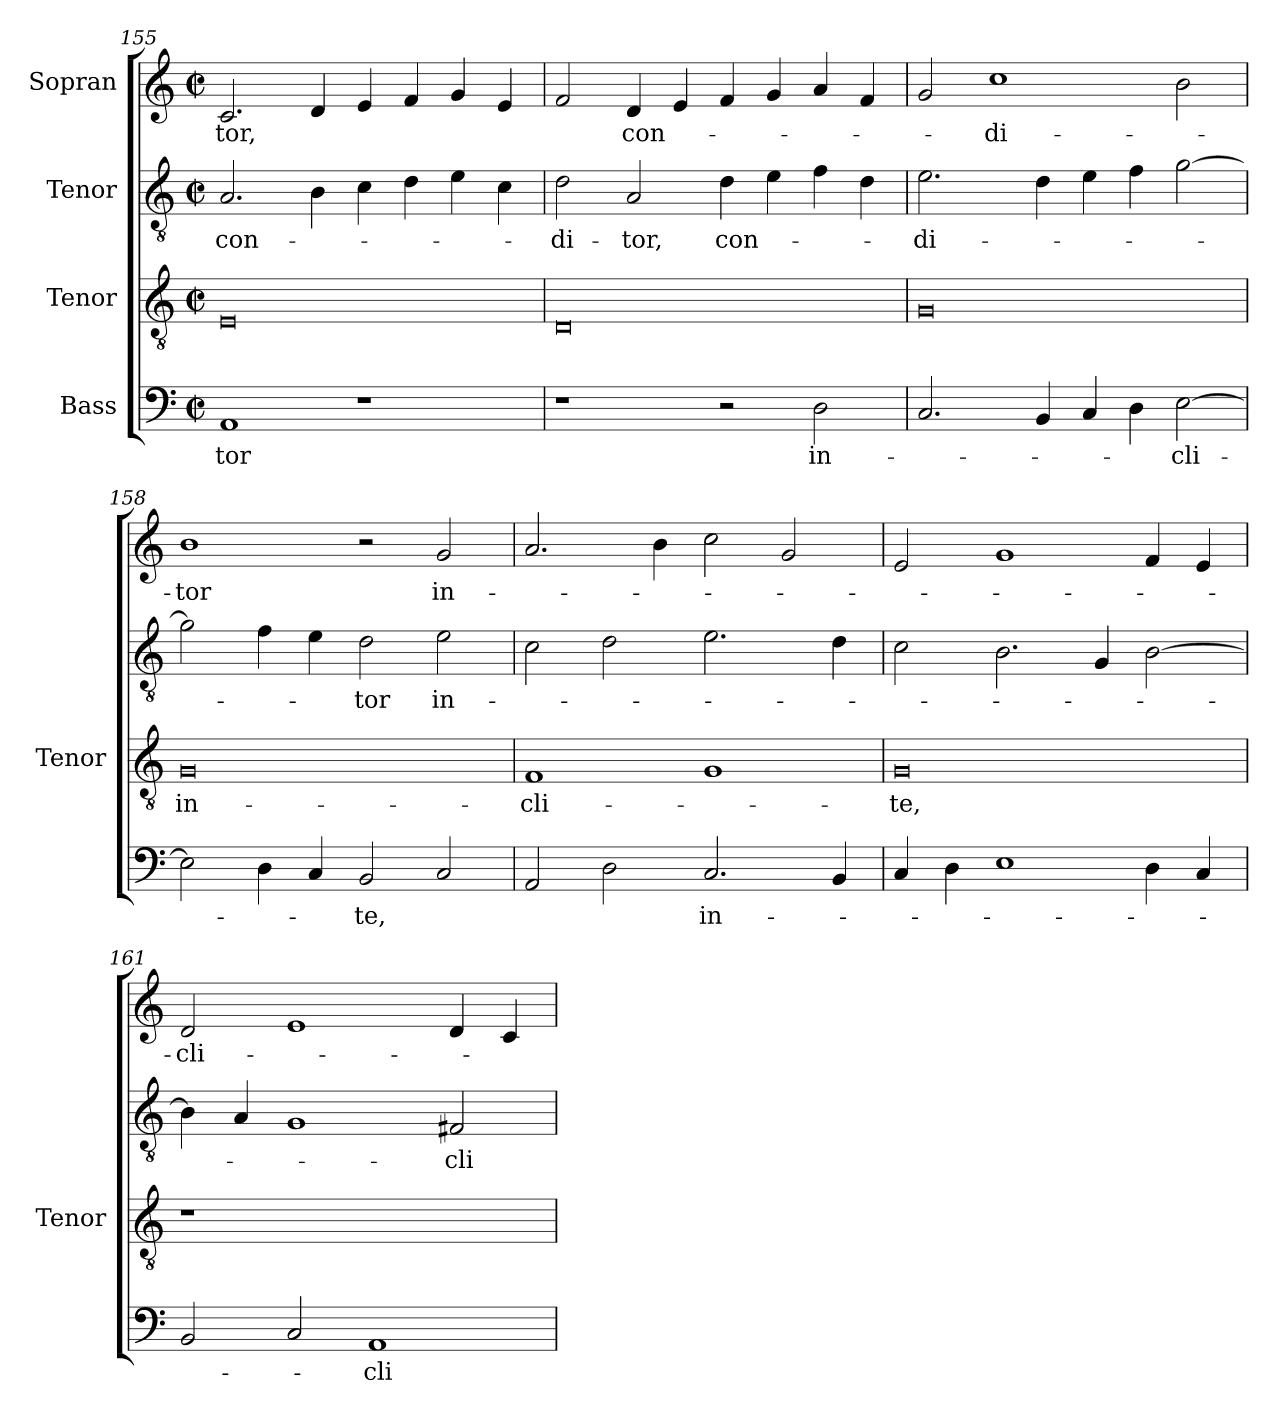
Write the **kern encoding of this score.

**kern	**text	**kern	**text	**kern	**text	**kern	**text
*part4	*part4	*part3	*part3	*part2	*part2	*part1	*part1
*staff4	*staff4	*staff3	*staff3	*staff2	*staff2	*staff1	*staff1
*I"Bass	*	*I"Tenor	*	*I"Tenor	*	*I"Sopran	*
*	*	*I'Tenor	*	*	*	*	*
*clefF4	*	*clefGv2	*	*clefGv2	*	*clefG2	*
*	*	*ITrd7c12	*	*ITrd7c12	*	*	*
*k[]	*	*k[]	*	*k[]	*	*k[]	*
*M2/2	*	*M2/2	*	*M2/2	*	*M2/2	*
*met(c|)	*	*met(c|)	*	*met(c|)	*	*met(c|)	*
=155	=155	=155	=155	=155	=155	=155	=155
!	!LO:LY:b:color=#000000	!	!	!	!	!	!
!	!	!	!	!	!LO:LY:b:color=#000000	!	!
!	!	!	!	!	!	!	!LO:LY:b:color=#000000
1AAi	-tor	0EEi	.	2.AAi/	con-	2.ci/	-tor,
.	.	.	.	4BBi\	.	4di/	.
1r	.	.	.	4Ci\	.	4ei/	.
.	.	.	.	4Di\	.	4fi/	.
.	.	.	.	4Ei\	.	4gi/	.
.	.	.	.	4Ci\	.	4ei/	.
=156	=156	=156	=156	=156	=156	=156	=156
!	!	!	!	!	!LO:LY:b:color=#000000	!	!
1r	.	0DDi	.	2Di\	-di-	2fi/	.
!	!	!	!	!	!LO:LY:b:color=#000000	!	!
!	!	!	!	!	!	!	!LO:LY:b:color=#000000
.	.	.	.	2AAi/	-tor,	4di/	con-
.	.	.	.	.	.	4ei/	.
!	!	!	!	!	!LO:LY:b:color=#000000	!	!
2r	.	.	.	4Di\	con-	4fi/	.
.	.	.	.	4Ei\	.	4gi/	.
!	!LO:LY:b:color=#000000	!	!	!	!	!	!
2Di\	in-	.	.	4Fi\	.	4ai/	.
.	.	.	.	4Di\	.	4fi/	.
=157	=157	=157	=157	=157	=157	=157	=157
!	!	!	!	!	!LO:LY:b:color=#000000	!	!
2.Ci/	.	0GGi	.	2.Ei\	-di-	2gi/	.
!	!	!	!	!	!	!	!LO:LY:b:color=#000000
.	.	.	.	.	.	1cci	-di-
4BBi/	.	.	.	4Di\	.	.	.
4Ci/	.	.	.	4Ei\	.	.	.
4Di\	.	.	.	4Fi\	.	.	.
!	!LO:LY:b:color=#000000	!	!	!	!	!	!
[>2Ei\	-cli-	.	.	[>2Gi\	.	2bi\	.
=158	=158	=158	=158	=158	=158	=158	=158
!	!	!	!LO:LY:b:color=#000000	!	!	!	!
!	!	!	!	!	!	!	!LO:LY:b:color=#000000
2Ei\]	.	0GGi	in-	2Gi\]	.	1bi	-tor
4Di\	.	.	.	4Fi\	.	.	.
4Ci/	.	.	.	4Ei\	.	.	.
!	!LO:LY:b:color=#000000	!	!	!	!	!	!
!	!	!	!	!	!LO:LY:b:color=#000000	!	!
2BBi/	-te,	.	.	2Di\	-tor	2r	.
!	!	!	!	!	!LO:LY:b:color=#000000	!	!
!	!	!	!	!	!	!	!LO:LY:b:color=#000000
2Ci/	.	.	.	2Ei\	in-	2gi/	in-
=159	=159	=159	=159	=159	=159	=159	=159
!	!	!	!LO:LY:b:color=#000000	!	!	!	!
2AAi/	.	1FFi	-cli-	2Ci\	.	2.ai/	.
2Di\	.	.	.	2Di\	.	.	.
.	.	.	.	.	.	4bi\	.
!	!LO:LY:b:color=#000000	!	!	!	!	!	!
2.Ci/	in-	1GGi	.	2.Ei\	.	2cci\	.
.	.	.	.	.	.	2gi/	.
4BBi/	.	.	.	4Di\	.	.	.
=160	=160	=160	=160	=160	=160	=160	=160
!	!	!	!LO:LY:b:color=#000000	!	!	!	!
4Ci/	.	0GGi	-te,	2Ci\	.	2ei/	.
4Di\	.	.	.	.	.	.	.
1Ei	.	.	.	2.BBi\	.	1gi	.
.	.	.	.	4GGi/	.	.	.
4Di\	.	.	.	[>2BBi\	.	4fi/	.
4Ci/	.	.	.	.	.	4ei/	.
!!LO:PB:g=z
=161	=161	=161	=161	=161	=161	=161	=161
!	!	!LO:N:vis=1	!	!	!	!	!
!	!	!	!	!	!	!	!LO:LY:b:color=#000000
2BBi/	.	1r	.	4BBi\]	.	2di/	-cli-
.	.	.	.	4AAi/	.	.	.
2Ci/	.	.	.	1GGi	.	1ei	.
!	!LO:LY:b:color=#000000	!	!	!	!	!	!
1AAi	-cli-	1ryy	.	.	.	.	.
!	!	!	!	!	!LO:LY:b:color=#000000	!	!
.	.	.	.	2FF#Xi/	-cli-	4di/	.
.	.	.	.	.	.	4ci/	.
=	=	=	=	=	=	=	=
*-	*-	*-	*-	*-	*-	*-	*-
